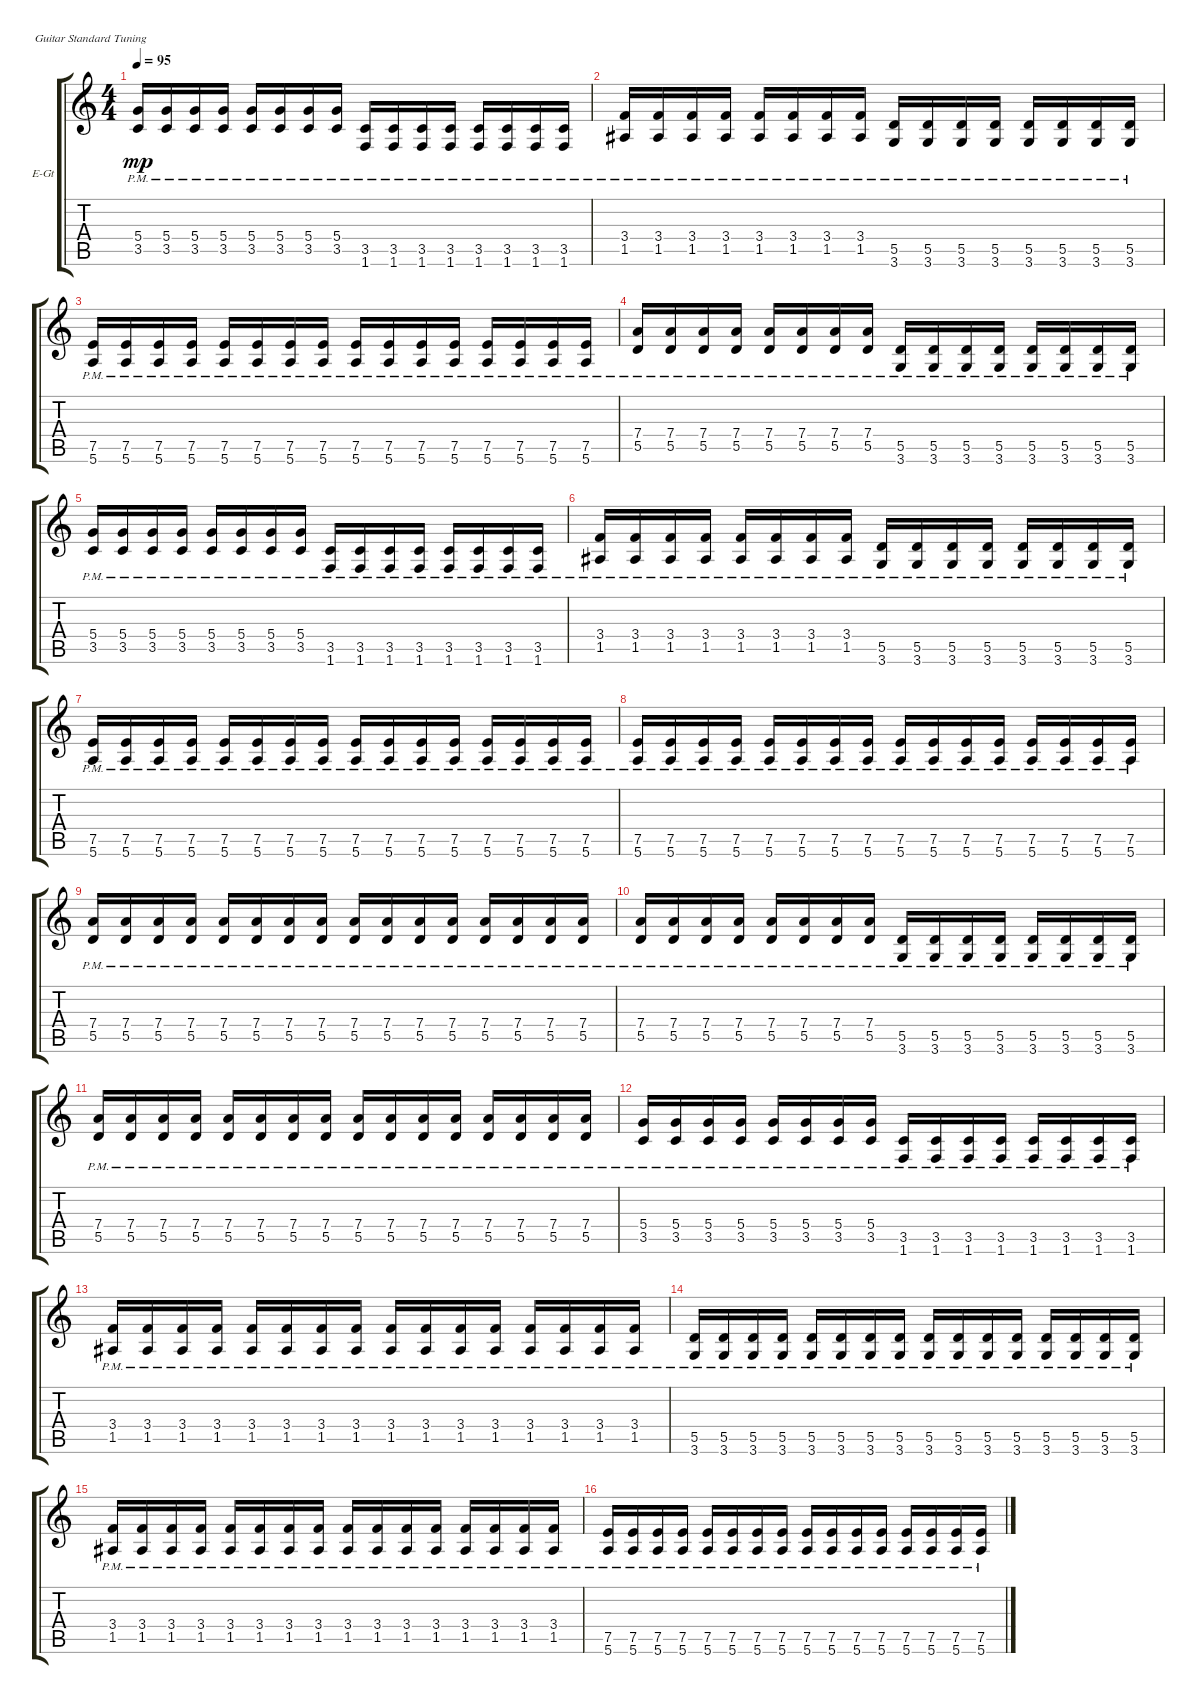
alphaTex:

\defaultSystemsLayout 4
\bracketExtendMode groupsimilarinstruments
\firstSystemTrackNameOrientation horizontal
\otherSystemsTrackNameOrientation horizontal
\track ("Electric Guitar" "E-Gt") {instrument overdrivenguitar}
\staff {score tabs}
\tuning (E4 B3 G3 D3 A2 E2)
\ts (4 4)
\tempo 95
\clef g2
\ks c
(3.5{pm} 5.4{pm}).16{dy mp} (3.5{pm} 5.4{pm}).16 (3.5{pm} 5.4{pm}).16 (3.5{pm} 5.4{pm}).16 (3.5{pm} 5.4{pm}).16 (3.5{pm} 5.4{pm}).16 (3.5{pm} 5.4{pm}).16 (3.5{pm} 5.4{pm}).16 (1.6{pm} 3.5{pm}).16 (1.6{pm} 3.5{pm}).16 (1.6{pm} 3.5{pm}).16 (1.6{pm} 3.5{pm}).16 (1.6{pm} 3.5{pm}).16 (1.6{pm} 3.5{pm}).16 (1.6{pm} 3.5{pm}).16 (1.6{pm} 3.5{pm}).16 |
(1.5{pm} 3.4{pm}).16 (1.5{pm} 3.4{pm}).16 (1.5{pm} 3.4{pm}).16 (1.5{pm} 3.4{pm}).16 (1.5{pm} 3.4{pm}).16 (1.5{pm} 3.4{pm}).16 (1.5{pm} 3.4{pm}).16 (1.5{pm} 3.4{pm}).16 (3.6{pm} 5.5{pm}).16 (3.6{pm} 5.5{pm}).16 (3.6{pm} 5.5{pm}).16 (3.6{pm} 5.5{pm}).16 (3.6{pm} 5.5{pm}).16 (3.6{pm} 5.5{pm}).16 (3.6{pm} 5.5{pm}).16 (3.6{pm} 5.5{pm}).16 |
(5.6{pm} 7.5{pm}).16 (5.6{pm} 7.5{pm}).16 (5.6{pm} 7.5{pm}).16 (5.6{pm} 7.5{pm}).16 (5.6{pm} 7.5{pm}).16 (5.6{pm} 7.5{pm}).16 (5.6{pm} 7.5{pm}).16 (5.6{pm} 7.5{pm}).16 (5.6{pm} 7.5{pm}).16 (5.6{pm} 7.5{pm}).16 (5.6{pm} 7.5{pm}).16 (5.6{pm} 7.5{pm}).16 (5.6{pm} 7.5{pm}).16 (5.6{pm} 7.5{pm}).16 (5.6{pm} 7.5{pm}).16 (5.6{pm} 7.5{pm}).16 |
(5.5{pm} 7.4{pm}).16 (5.5{pm} 7.4{pm}).16 (5.5{pm} 7.4{pm}).16 (5.5{pm} 7.4{pm}).16 (5.5{pm} 7.4{pm}).16 (5.5{pm} 7.4{pm}).16 (5.5{pm} 7.4{pm}).16 (5.5{pm} 7.4{pm}).16 (3.6{pm} 5.5{pm}).16 (3.6{pm} 5.5{pm}).16 (3.6{pm} 5.5{pm}).16 (3.6{pm} 5.5{pm}).16 (3.6{pm} 5.5{pm}).16 (3.6{pm} 5.5{pm}).16 (3.6{pm} 5.5{pm}).16 (3.6{pm} 5.5{pm}).16 |
(3.5{pm} 5.4{pm}).16 (3.5{pm} 5.4{pm}).16 (3.5{pm} 5.4{pm}).16 (3.5{pm} 5.4{pm}).16 (3.5{pm} 5.4{pm}).16 (3.5{pm} 5.4{pm}).16 (3.5{pm} 5.4{pm}).16 (3.5{pm} 5.4{pm}).16 (1.6{pm} 3.5{pm}).16 (1.6{pm} 3.5{pm}).16 (1.6{pm} 3.5{pm}).16 (1.6{pm} 3.5{pm}).16 (1.6{pm} 3.5{pm}).16 (1.6{pm} 3.5{pm}).16 (1.6{pm} 3.5{pm}).16 (1.6{pm} 3.5{pm}).16 |
(1.5{pm} 3.4{pm}).16 (1.5{pm} 3.4{pm}).16 (1.5{pm} 3.4{pm}).16 (1.5{pm} 3.4{pm}).16 (1.5{pm} 3.4{pm}).16 (1.5{pm} 3.4{pm}).16 (1.5{pm} 3.4{pm}).16 (1.5{pm} 3.4{pm}).16 (3.6{pm} 5.5{pm}).16 (3.6{pm} 5.5{pm}).16 (3.6{pm} 5.5{pm}).16 (3.6{pm} 5.5{pm}).16 (3.6{pm} 5.5{pm}).16 (3.6{pm} 5.5{pm}).16 (3.6{pm} 5.5{pm}).16 (3.6{pm} 5.5{pm}).16 |
(5.6{pm} 7.5{pm}).16 (5.6{pm} 7.5{pm}).16 (5.6{pm} 7.5{pm}).16 (5.6{pm} 7.5{pm}).16 (5.6{pm} 7.5{pm}).16 (5.6{pm} 7.5{pm}).16 (5.6{pm} 7.5{pm}).16 (5.6{pm} 7.5{pm}).16 (5.6{pm} 7.5{pm}).16 (5.6{pm} 7.5{pm}).16 (5.6{pm} 7.5{pm}).16 (5.6{pm} 7.5{pm}).16 (5.6{pm} 7.5{pm}).16 (5.6{pm} 7.5{pm}).16 (5.6{pm} 7.5{pm}).16 (5.6{pm} 7.5{pm}).16 |
(5.6{pm} 7.5{pm}).16 (5.6{pm} 7.5{pm}).16 (5.6{pm} 7.5{pm}).16 (5.6{pm} 7.5{pm}).16 (5.6{pm} 7.5{pm}).16 (5.6{pm} 7.5{pm}).16 (5.6{pm} 7.5{pm}).16 (5.6{pm} 7.5{pm}).16 (5.6{pm} 7.5{pm}).16 (5.6{pm} 7.5{pm}).16 (5.6{pm} 7.5{pm}).16 (5.6{pm} 7.5{pm}).16 (5.6{pm} 7.5{pm}).16 (5.6{pm} 7.5{pm}).16 (5.6{pm} 7.5{pm}).16 (5.6{pm} 7.5{pm}).16 |
(5.5{pm} 7.4{pm}).16 (5.5{pm} 7.4{pm}).16 (5.5{pm} 7.4{pm}).16 (5.5{pm} 7.4{pm}).16 (5.5{pm} 7.4{pm}).16 (5.5{pm} 7.4{pm}).16 (5.5{pm} 7.4{pm}).16 (5.5{pm} 7.4{pm}).16 (5.5{pm} 7.4{pm}).16 (5.5{pm} 7.4{pm}).16 (5.5{pm} 7.4{pm}).16 (5.5{pm} 7.4{pm}).16 (5.5{pm} 7.4{pm}).16 (5.5{pm} 7.4{pm}).16 (5.5{pm} 7.4{pm}).16 (5.5{pm} 7.4{pm}).16 |
(5.5{pm} 7.4{pm}).16 (5.5{pm} 7.4{pm}).16 (5.5{pm} 7.4{pm}).16 (5.5{pm} 7.4{pm}).16 (5.5{pm} 7.4{pm}).16 (5.5{pm} 7.4{pm}).16 (5.5{pm} 7.4{pm}).16 (5.5{pm} 7.4{pm}).16 (3.6{pm} 5.5{pm}).16 (3.6{pm} 5.5{pm}).16 (3.6{pm} 5.5{pm}).16 (3.6{pm} 5.5{pm}).16 (3.6{pm} 5.5{pm}).16 (3.6{pm} 5.5{pm}).16 (3.6{pm} 5.5{pm}).16 (3.6{pm} 5.5{pm}).16 |
(5.5{pm} 7.4{pm}).16 (5.5{pm} 7.4{pm}).16 (5.5{pm} 7.4{pm}).16 (5.5{pm} 7.4{pm}).16 (5.5{pm} 7.4{pm}).16 (5.5{pm} 7.4{pm}).16 (5.5{pm} 7.4{pm}).16 (5.5{pm} 7.4{pm}).16 (5.5{pm} 7.4{pm}).16 (5.5{pm} 7.4{pm}).16 (5.5{pm} 7.4{pm}).16 (5.5{pm} 7.4{pm}).16 (5.5{pm} 7.4{pm}).16 (5.5{pm} 7.4{pm}).16 (5.5{pm} 7.4{pm}).16 (5.5{pm} 7.4{pm}).16 |
(3.5{pm} 5.4{pm}).16 (3.5{pm} 5.4{pm}).16 (3.5{pm} 5.4{pm}).16 (3.5{pm} 5.4{pm}).16 (3.5{pm} 5.4{pm}).16 (3.5{pm} 5.4{pm}).16 (3.5{pm} 5.4{pm}).16 (3.5{pm} 5.4{pm}).16 (1.6{pm} 3.5{pm}).16 (1.6{pm} 3.5{pm}).16 (1.6{pm} 3.5{pm}).16 (1.6{pm} 3.5{pm}).16 (1.6{pm} 3.5{pm}).16 (1.6{pm} 3.5{pm}).16 (1.6{pm} 3.5{pm}).16 (1.6{pm} 3.5{pm}).16 |
(1.5{pm} 3.4{pm}).16 (1.5{pm} 3.4{pm}).16 (1.5{pm} 3.4{pm}).16 (1.5{pm} 3.4{pm}).16 (1.5{pm} 3.4{pm}).16 (1.5{pm} 3.4{pm}).16 (1.5{pm} 3.4{pm}).16 (1.5{pm} 3.4{pm}).16 (1.5{pm} 3.4{pm}).16 (1.5{pm} 3.4{pm}).16 (1.5{pm} 3.4{pm}).16 (1.5{pm} 3.4{pm}).16 (1.5{pm} 3.4{pm}).16 (1.5{pm} 3.4{pm}).16 (1.5{pm} 3.4{pm}).16 (1.5{pm} 3.4{pm}).16 |
(3.6{pm} 5.5{pm}).16 (3.6{pm} 5.5{pm}).16 (3.6{pm} 5.5{pm}).16 (3.6{pm} 5.5{pm}).16 (3.6{pm} 5.5{pm}).16 (3.6{pm} 5.5{pm}).16 (3.6{pm} 5.5{pm}).16 (3.6{pm} 5.5{pm}).16 (3.6{pm} 5.5{pm}).16 (3.6{pm} 5.5{pm}).16 (3.6{pm} 5.5{pm}).16 (3.6{pm} 5.5{pm}).16 (3.6{pm} 5.5{pm}).16 (3.6{pm} 5.5{pm}).16 (3.6{pm} 5.5{pm}).16 (3.6{pm} 5.5{pm}).16 |
(1.5{pm} 3.4{pm}).16 (1.5{pm} 3.4{pm}).16 (1.5{pm} 3.4{pm}).16 (1.5{pm} 3.4{pm}).16 (1.5{pm} 3.4{pm}).16 (1.5{pm} 3.4{pm}).16 (1.5{pm} 3.4{pm}).16 (1.5{pm} 3.4{pm}).16 (1.5{pm} 3.4{pm}).16 (1.5{pm} 3.4{pm}).16 (1.5{pm} 3.4{pm}).16 (1.5{pm} 3.4{pm}).16 (1.5{pm} 3.4{pm}).16 (1.5{pm} 3.4{pm}).16 (1.5{pm} 3.4{pm}).16 (1.5{pm} 3.4{pm}).16 |
(5.6{pm} 7.5{pm}).16 (5.6{pm} 7.5{pm}).16 (5.6{pm} 7.5{pm}).16 (5.6{pm} 7.5{pm}).16 (5.6{pm} 7.5{pm}).16 (5.6{pm} 7.5{pm}).16 (5.6{pm} 7.5{pm}).16 (5.6{pm} 7.5{pm}).16 (5.6{pm} 7.5{pm}).16 (5.6{pm} 7.5{pm}).16 (5.6{pm} 7.5{pm}).16 (5.6{pm} 7.5{pm}).16 (5.6{pm} 7.5{pm}).16 (5.6{pm} 7.5{pm}).16 (5.6{pm} 7.5{pm}).16 (5.6{pm} 7.5{pm}).16
